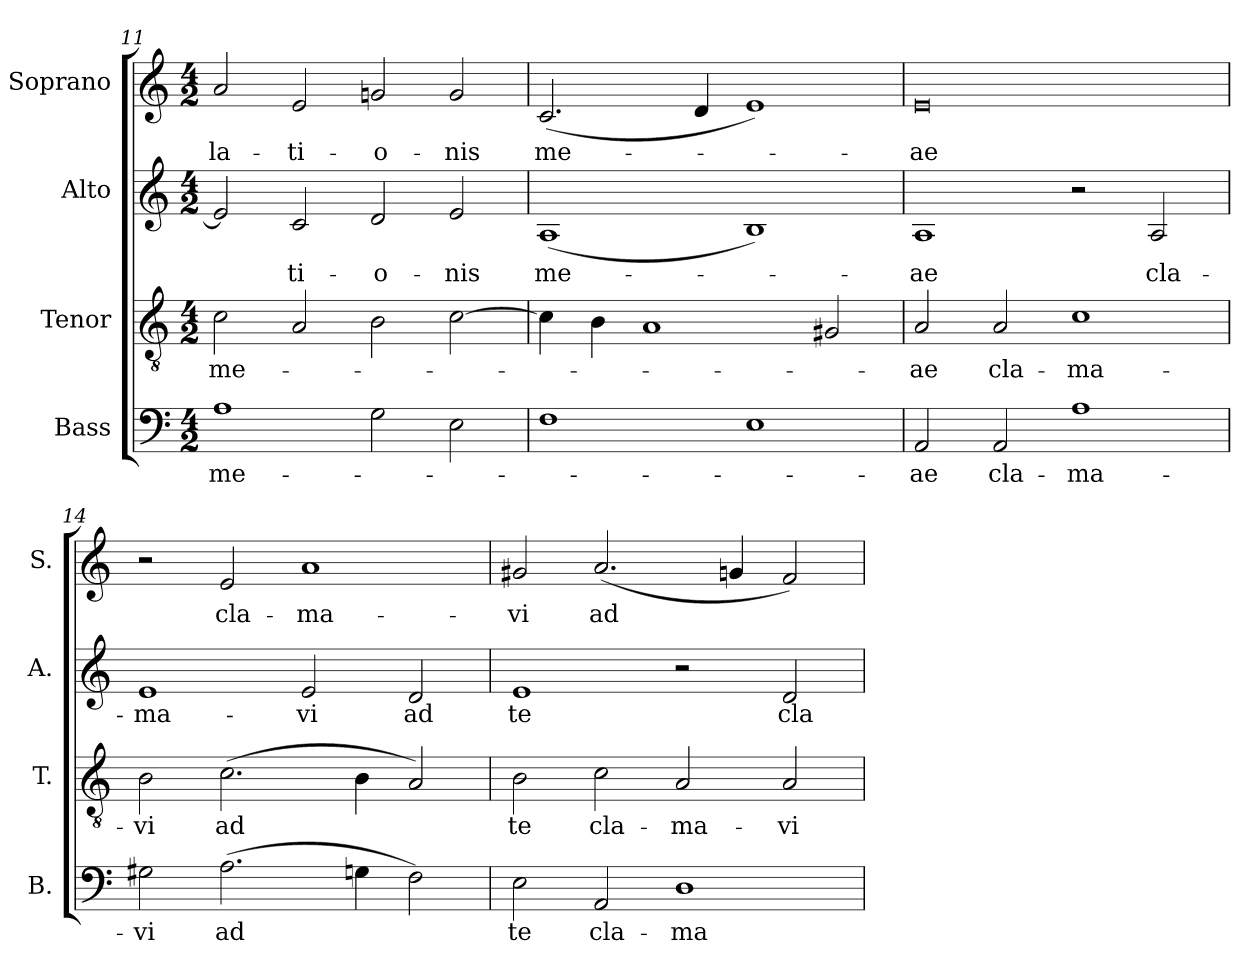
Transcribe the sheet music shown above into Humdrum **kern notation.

**kern	**text	**kern	**text	**kern	**text	**kern	**text
*part4	*part4	*part3	*part3	*part2	*part2	*part1	*part1
*staff4	*staff4	*staff3	*staff3	*staff2	*staff2	*staff1	*staff1
*I"Bass	*	*I"Tenor	*	*I"Alto	*	*I"Soprano	*
*I'B.	*	*I'T.	*	*I'A.	*	*I'S.	*
*clefF4	*	*clefGv2	*	*clefG2	*	*clefG2	*
*	*	*ITrd7c12	*	*	*	*	*
*k[]	*	*k[]	*	*k[]	*	*k[]	*
*C:	*	*C:	*	*C:	*	*C:	*
*M4/2	*	*M4/2	*	*M4/2	*	*M4/2	*
=11	=11	=11	=11	=11	=11	=11	=11
!	!LO:LY:b:color=#000000	!	!	!	!	!	!
!	!	!	!LO:LY:b:color=#000000	!	!	!	!
!	!	!	!	!	!	!	!LO:LY:b:color=#000000
1Ai	me-	2Ci\	me-	2ei/]	.	2ai/	-la-
!	!	!	!	!	!LO:LY:b:color=#000000	!	!
!	!	!	!	!	!	!	!LO:LY:b:color=#000000
.	.	2AAi/	.	2ci/	-ti-	2ei/	-ti-
!	!	!	!	!	!LO:LY:b:color=#000000	!	!
!	!	!	!	!	!	!	!LO:LY:b:color=#000000
2Gi\	.	2BBi\	.	2di/	-o-	2gni/	-o-
!	!	!	!	!	!LO:LY:b:color=#000000	!	!
!	!	!	!	!	!	!	!LO:LY:b:color=#000000
2Ei\	.	[2Ci\	.	2ei/	-nis	2gi/	-nis
=12	=12	=12	=12	=12	=12	=12	=12
!	!	!	!	!	!LO:LY:b:color=#000000	!	!
!	!	!	!	!	!	!	!LO:LY:b:color=#000000
1Fi	.	4Ci\]	.	(1Ai	me-	(2.ci/	me-
.	.	4BBi\	.	.	.	.	.
.	.	1AAi	.	.	.	.	.
.	.	.	.	.	.	4di/	.
1Ei	.	.	.	1Bi)	.	1ei)	.
.	.	2GG#Xi/	.	.	.	.	.
=13	=13	=13	=13	=13	=13	=13	=13
!	!LO:LY:b:color=#000000	!	!	!	!	!	!
!	!	!	!LO:LY:b:color=#000000	!	!	!	!
!	!	!	!	!	!LO:LY:b:color=#000000	!	!
!	!	!	!	!	!	!	!LO:LY:b:color=#000000
2AAi/	-ae	2AAi/	-ae	1Ai	-ae	0ei	-ae
!	!LO:LY:b:color=#000000	!	!	!	!	!	!
!	!	!	!LO:LY:b:color=#000000	!	!	!	!
2AAi/	cla-	2AAi/	cla-	.	.	.	.
!	!LO:LY:b:color=#000000	!	!	!	!	!	!
!	!	!	!LO:LY:b:color=#000000	!	!	!	!
1Ai	-ma-	1Ci	-ma-	2r	.	.	.
!	!	!	!	!	!LO:LY:b:color=#000000	!	!
.	.	.	.	2Ai/	cla-	.	.
=14	=14	=14	=14	=14	=14	=14	=14
!	!LO:LY:b:color=#000000	!	!	!	!	!	!
!	!	!	!LO:LY:b:color=#000000	!	!	!	!
!	!	!	!	!	!LO:LY:b:color=#000000	!	!
2G#Xi\	-vi	2BBi\	-vi	1ei	-ma-	2r	.
!	!LO:LY:b:color=#000000	!	!	!	!	!	!
!	!	!	!LO:LY:b:color=#000000	!	!	!	!
!	!	!	!	!	!	!	!LO:LY:b:color=#000000
(2.Ai\	ad	(2.Ci\	ad	.	.	2ei/	cla-
!	!	!	!	!	!LO:LY:b:color=#000000	!	!
!	!	!	!	!	!	!	!LO:LY:b:color=#000000
.	.	.	.	2ei/	-vi	1ai	-ma-
4Gni\	.	4BBi\	.	.	.	.	.
!	!	!	!	!	!LO:LY:b:color=#000000	!	!
2Fi\)	.	2AAi/)	.	2di/	ad	.	.
!!LO:LB:g=z
=15	=15	=15	=15	=15	=15	=15	=15
!	!LO:LY:b:color=#000000	!	!	!	!	!	!
!	!	!	!LO:LY:b:color=#000000	!	!	!	!
!	!	!	!	!	!LO:LY:b:color=#000000	!	!
!	!	!	!	!	!	!	!LO:LY:b:color=#000000
2Ei\	te	2BBi\	te	1ei	te	2g#Xi/	-vi
!	!LO:LY:b:color=#000000	!	!	!	!	!	!
!	!	!	!LO:LY:b:color=#000000	!	!	!	!
!	!	!	!	!	!	!	!LO:LY:b:color=#000000
2AAi/	cla-	2Ci\	cla-	.	.	(2.ai/	ad
!	!LO:LY:b:color=#000000	!	!	!	!	!	!
!	!	!	!LO:LY:b:color=#000000	!	!	!	!
1Di	-ma-	2AAi/	-ma-	2r	.	.	.
.	.	.	.	.	.	4gni/	.
!	!	!	!LO:LY:b:color=#000000	!	!	!	!
!	!	!	!	!	!LO:LY:b:color=#000000	!	!
.	.	2AAi/	-vi	2di/	cla-	2fi/)	.
=	=	=	=	=	=	=	=
*-	*-	*-	*-	*-	*-	*-	*-
